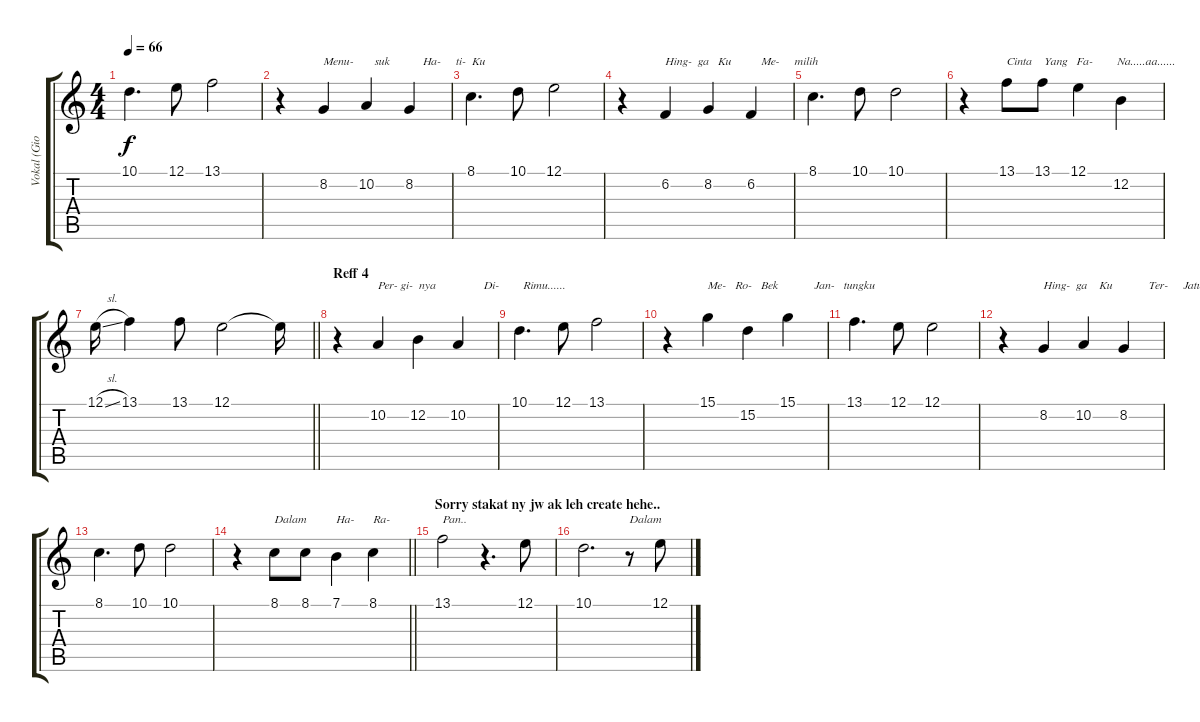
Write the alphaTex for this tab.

\track ("Vokal (Gio)" "Vokal (Gio") {instrument voiceoohs}
\staff {score tabs}
\tuning (E4 B3 G3 D3 A2 E2) {hide}
\ts (4 4)
\tempo 66
\clef g2
\ks c
10.1.4{d dy f} 12.1.8 13.1.2 |
r.4 8.2.4{txt "Menu-       suk           Ha-     ti-  Ku"} 10.2.4 8.2.4 |
8.1.4{d} 10.1.8 12.1.2 |
r.4 6.2.4{txt "Hing-  ga   Ku          Me-     milih"} 8.2.4 6.2.4 |
8.1.4{d} 10.1.8 10.1.2 |
r.4 13.1.8{txt "Cinta    Yang   Fa-        Na.....aa......"} 13.1.8 12.1.4 12.2.4 |
\barLineRight lightlight
12.1{sl}.16 13.1.4 13.1.8 12.1.2 12.1{t}.16 |
\section ("" "Reff 4")
r.4 10.2.4{txt "Per- gi-  nya                Di-        Rimu......"} 12.2.4 10.2.4 |
10.1.4{d} 12.1.8 13.1.2 |
r.4 15.1.4{txt "Me-   Ro-   Bek            Jan-   tungku"} 15.2.4 15.1.4 |
13.1.4{d} 12.1.8 12.1.2 |
r.4 8.2.4{txt "Hing-  ga    Ku            Ter-     Jatuh"} 10.2.4 8.2.4 |
8.1.4{d} 10.1.8 10.1.2 |
\barLineRight lightlight
r.4 8.1.8{txt "Dalam"} 8.1.8 7.1.4{txt "Ha-"} 8.1.4{txt "Ra-"} |
\section ("" "Sorry stakat ny jw ak leh create hehe..")
13.1.2{txt "Pan.."} r.4{d} 12.1.8 |
10.1.2{d} r.8{txt "Dalam"} 12.1.8
